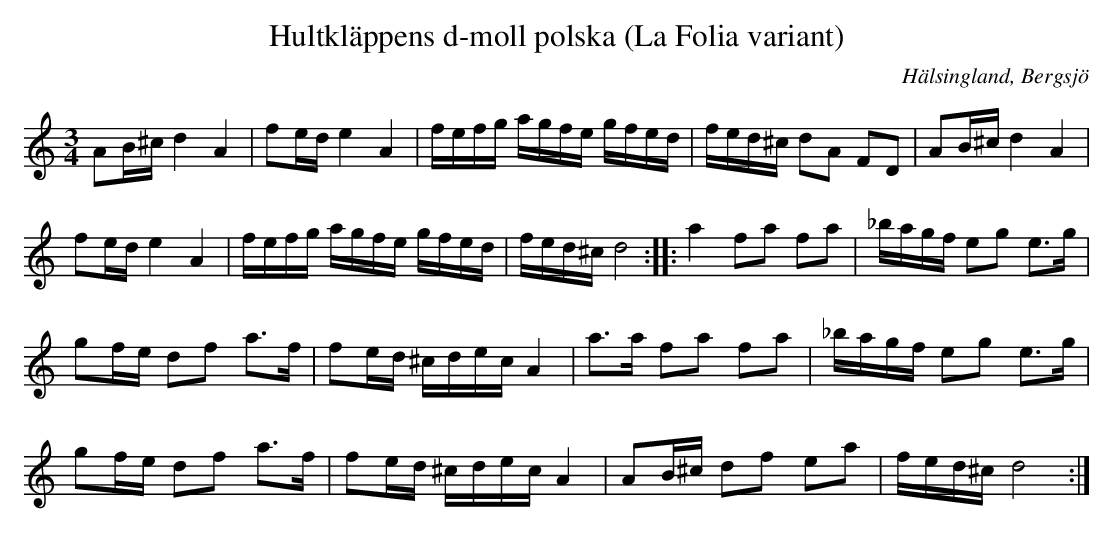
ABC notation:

X:1
T: Hultkläppens d-moll polska (La Folia variant)
O: Hälsingland, Bergsjö
M: 3/4
L: 1/8
K: Ddor
AB/^c/ d2 A2 | fe/d/ e2 A2 | f/e/f/g/ a/g/f/e/ g/f/e/d/ | f/e/d/^c/ dA FD | AB/^c/ d2 A2 |
fe/d/ e2 A2 | f/e/f/g/ a/g/f/e/ g/f/e/d/ | f/e/d/^c/ d4 :: a2 fa fa | _b/a/g/f/ eg e>g |
gf/e/ df a>f | fe/d/ ^c/d/e/c/ A2 | a>a fa fa | _b/a/g/f/ eg e>g |
gf/e/ df a>f | fe/d/ ^c/d/e/c/ A2 | AB/^c/ df ea | f/e/d/^c/ d4 :|
